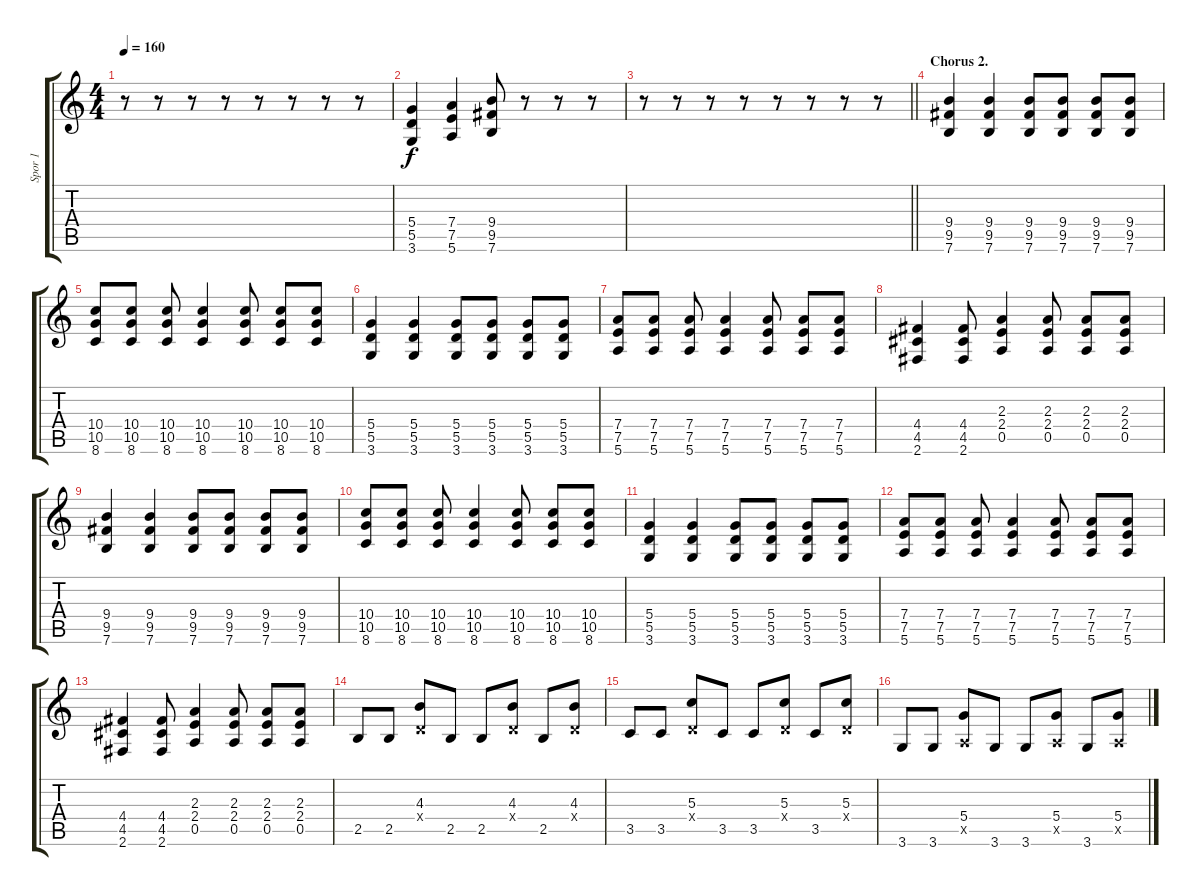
\track ("Spor 1" "Spor 1") {instrument distortionguitar}
\staff {score tabs}
\tuning (E4 B3 G3 D3 A2 E2) {hide}
\ts (4 4)
\tempo 160
\clef g2
\ks c
r.8{dy f} r.8 r.8 r.8 r.8 r.8 r.8 r.8 |
(5.4 5.5 3.6).4 (7.4 7.5 5.6).4 (9.4 9.5 7.6).8 r.8 r.8 r.8 |
\barLineRight lightlight
r.8 r.8 r.8 r.8 r.8 r.8 r.8 r.8 |
\section ("" "Chorus 2.")
(9.4 9.5 7.6).4 (9.4 9.5 7.6).4 (9.4 9.5 7.6).8 (9.4 9.5 7.6).8 (9.4 9.5 7.6).8 (9.4 9.5 7.6).8 |
(10.4 10.5 8.6).8 (10.4 10.5 8.6).8 (10.4 10.5 8.6).8 (10.4 10.5 8.6).4 (10.4 10.5 8.6).8 (10.4 10.5 8.6).8 (10.4 10.5 8.6).8 |
(5.4 5.5 3.6).4 (5.4 5.5 3.6).4 (5.4 5.5 3.6).8 (5.4 5.5 3.6).8 (5.4 5.5 3.6).8 (5.4 5.5 3.6).8 |
(7.4 7.5 5.6).8 (7.4 7.5 5.6).8 (7.4 7.5 5.6).8 (7.4 7.5 5.6).4 (7.4 7.5 5.6).8 (7.4 7.5 5.6).8 (7.4 7.5 5.6).8 |
(4.4 4.5 2.6).4 (4.4 4.5 2.6).8 (2.3 2.4 0.5).4 (2.3 2.4 0.5).8 (2.3 2.4 0.5).8 (2.3 2.4 0.5).8 |
(9.4 9.5 7.6).4 (9.4 9.5 7.6).4 (9.4 9.5 7.6).8 (9.4 9.5 7.6).8 (9.4 9.5 7.6).8 (9.4 9.5 7.6).8 |
(10.4 10.5 8.6).8 (10.4 10.5 8.6).8 (10.4 10.5 8.6).8 (10.4 10.5 8.6).4 (10.4 10.5 8.6).8 (10.4 10.5 8.6).8 (10.4 10.5 8.6).8 |
(5.4 5.5 3.6).4 (5.4 5.5 3.6).4 (5.4 5.5 3.6).8 (5.4 5.5 3.6).8 (5.4 5.5 3.6).8 (5.4 5.5 3.6).8 |
(7.4 7.5 5.6).8 (7.4 7.5 5.6).8 (7.4 7.5 5.6).8 (7.4 7.5 5.6).4 (7.4 7.5 5.6).8 (7.4 7.5 5.6).8 (7.4 7.5 5.6).8 |
(4.4 4.5 2.6).4 (4.4 4.5 2.6).8 (2.3 2.4 0.5).4 (2.3 2.4 0.5).8 (2.3 2.4 0.5).8 (2.3 2.4 0.5).8 |
2.5.8 2.5.8 (4.3 0.4{x}).8 2.5.8 2.5.8 (4.3 0.4{x}).8 2.5.8 (4.3 0.4{x}).8 |
3.5.8 3.5.8 (5.3 0.4{x}).8 3.5.8 3.5.8 (5.3 0.4{x}).8 3.5.8 (5.3 0.4{x}).8 |
3.6.8 3.6.8 (5.4 0.5{x}).8 3.6.8 3.6.8 (5.4 0.5{x}).8 3.6.8 (5.4 0.5{x}).8
